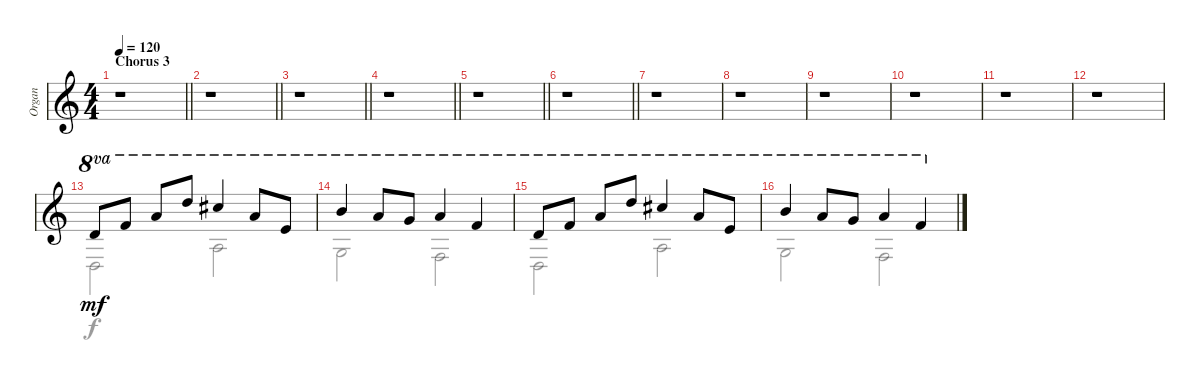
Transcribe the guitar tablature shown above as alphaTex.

\track ("Organ" "Organ") {instrument drawbarorgan}
\staff {score}
\tuning (E4 B3 G3 D3 A2 E2) {hide}
\voice
\ts (4 4)
\section ("" "Chorus 3")
\tempo 120
\clef g2
\barLineRight lightlight
\ks c
r.1{dy mf} |
\barLineRight lightlight
r.1 |
\barLineRight lightlight
r.1 |
\barLineRight lightlight
r.1 |
\barLineRight lightlight
r.1 |
\barLineRight lightlight
r.1 |
r.1 |
r.1 |
r.1 |
r.1 |
r.1 |
r.1 |
15.2.8{ot 8va} 13.1.8{ot 8va} 17.1.8{ot 8va} 22.1.8{ot 8va} 21.1.4{ot 8va} 22.2.8{ot 8va} 21.3.8{ot 8va} |
19.1.4{ot 8va} 17.1.8{ot 8va} 15.1.8{ot 8va} 17.1.4{ot 8va} 18.2.4{ot 8va} |
15.2.8{ot 8va} 13.1.8{ot 8va} 17.1.8{ot 8va} 22.1.8{ot 8va} 21.1.4{ot 8va} 22.2.8{ot 8va} 21.3.8{ot 8va} |
19.1.4{ot 8va} 17.1.8{ot 8va} 15.1.8{ot 8va} 17.1.4{ot 8va} 18.2.4{ot 8va}
\voice
\clef g2
\ottava regular
\simile none
\barLineRight lightlight
\ks c
r.1{dy f} |
\barLineRight lightlight
r.1 |
\barLineRight lightlight
r.1 |
\barLineRight lightlight
r.1 |
\barLineRight lightlight
r.1 |
\barLineRight lightlight
r.1 |
r.1 |
r.1 |
r.1 |
r.1 |
r.1 |
r.1 |
0.4.2 2.3.2 |
0.3.2 3.4.2 |
0.4.2 2.3.2 |
0.3.2 3.4.2
